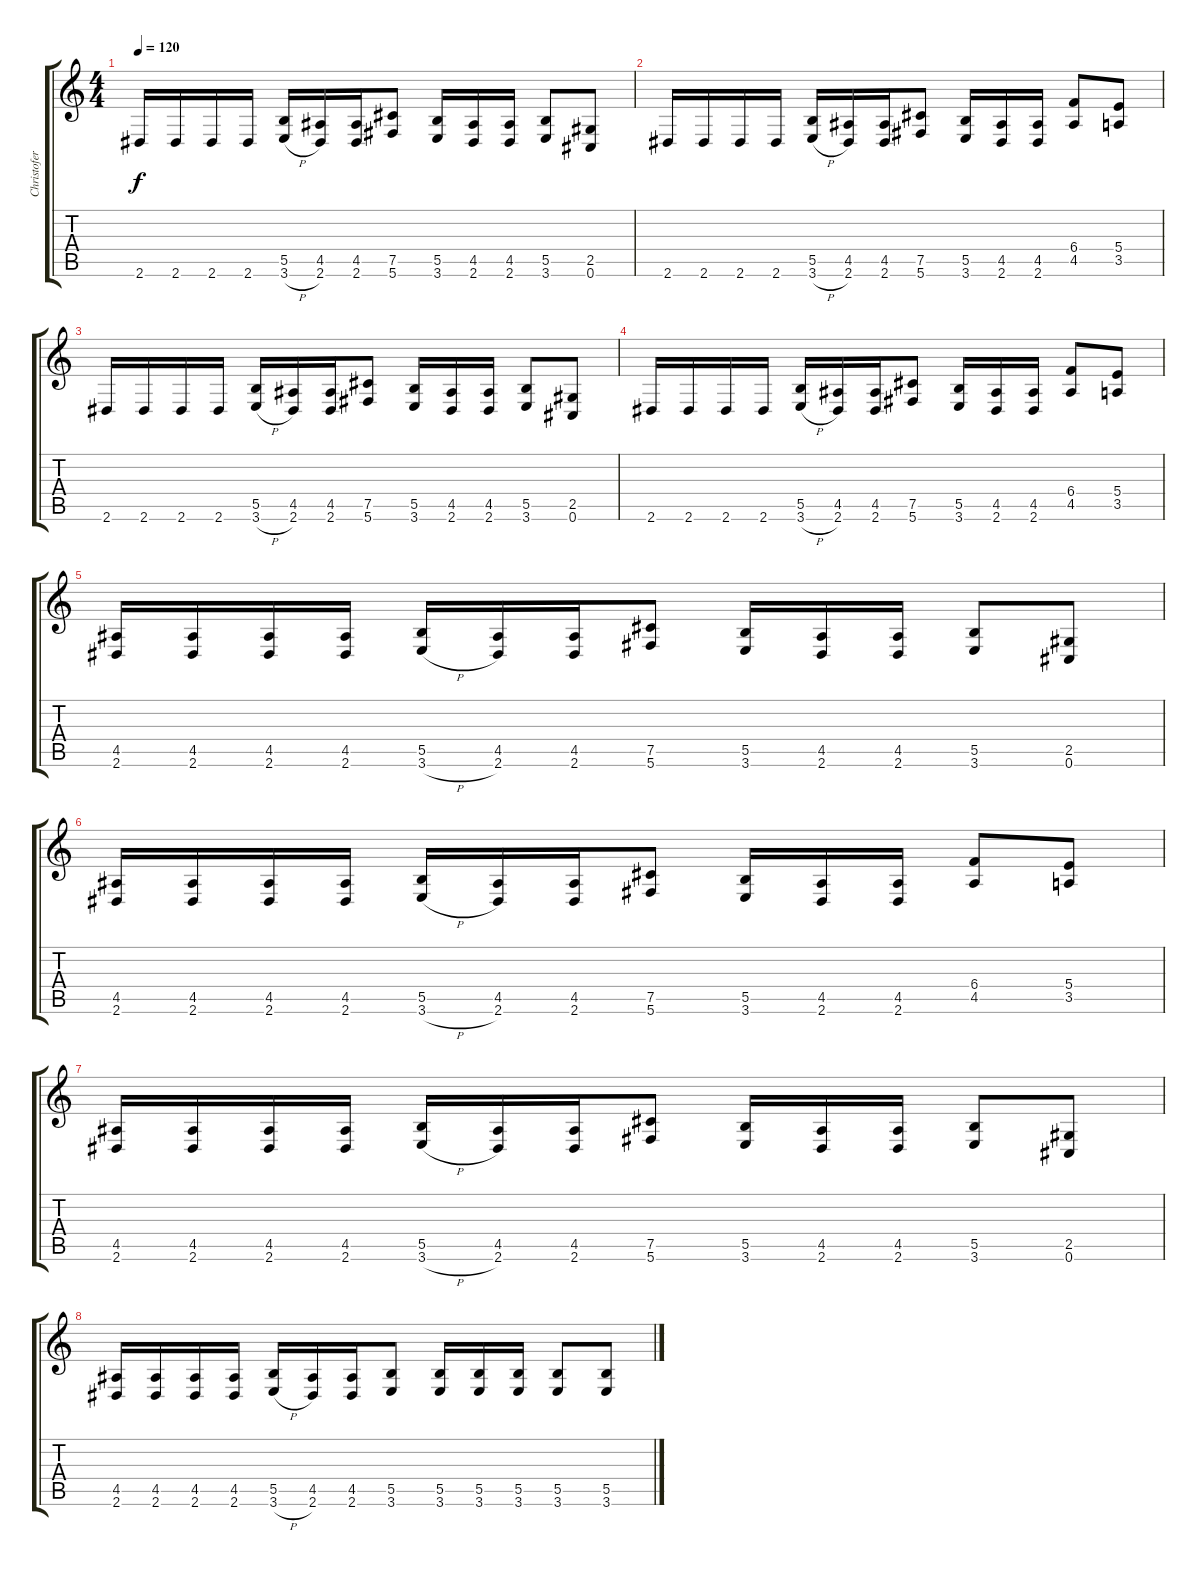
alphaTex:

\track ("Christofer Johnsson" "Christofer") {instrument distortionguitar}
\staff {score tabs}
\tuning (Db4 Ab3 E3 B2 Gb2 Db2) {hide}
\ts (4 4)
\tempo 120
\clef g2
\ks c
2.6.16{dy f} 2.6.16 2.6.16 2.6.16 (5.5 3.6{h}).16 (4.5 2.6).16 (4.5 2.6).16 (7.5 5.6).8 (5.5 3.6).16 (4.5 2.6).16 (4.5 2.6).16 (5.5 3.6).8 (2.5 0.6).8 |
2.6.16 2.6.16 2.6.16 2.6.16 (5.5 3.6{h}).16 (4.5 2.6).16 (4.5 2.6).16 (7.5 5.6).8 (5.5 3.6).16 (4.5 2.6).16 (4.5 2.6).16 (6.4 4.5).8 (5.4 3.5).8 |
2.6.16 2.6.16 2.6.16 2.6.16 (5.5 3.6{h}).16 (4.5 2.6).16 (4.5 2.6).16 (7.5 5.6).8 (5.5 3.6).16 (4.5 2.6).16 (4.5 2.6).16 (5.5 3.6).8 (2.5 0.6).8 |
2.6.16 2.6.16 2.6.16 2.6.16 (5.5 3.6{h}).16 (4.5 2.6).16 (4.5 2.6).16 (7.5 5.6).8 (5.5 3.6).16 (4.5 2.6).16 (4.5 2.6).16 (6.4 4.5).8 (5.4 3.5).8 |
(4.5 2.6).16 (4.5 2.6).16 (4.5 2.6).16 (4.5 2.6).16 (5.5 3.6{h}).16 (4.5 2.6).16 (4.5 2.6).16 (7.5 5.6).8 (5.5 3.6).16 (4.5 2.6).16 (4.5 2.6).16 (5.5 3.6).8 (2.5 0.6).8 |
(4.5 2.6).16 (4.5 2.6).16 (4.5 2.6).16 (4.5 2.6).16 (5.5 3.6{h}).16 (4.5 2.6).16 (4.5 2.6).16 (7.5 5.6).8 (5.5 3.6).16 (4.5 2.6).16 (4.5 2.6).16 (6.4 4.5).8 (5.4 3.5).8 |
(4.5 2.6).16 (4.5 2.6).16 (4.5 2.6).16 (4.5 2.6).16 (5.5 3.6{h}).16 (4.5 2.6).16 (4.5 2.6).16 (7.5 5.6).8 (5.5 3.6).16 (4.5 2.6).16 (4.5 2.6).16 (5.5 3.6).8 (2.5 0.6).8 |
(4.5 2.6).16 (4.5 2.6).16 (4.5 2.6).16 (4.5 2.6).16 (5.5 3.6{h}).16 (4.5 2.6).16 (4.5 2.6).16 (5.5 3.6).8 (5.5 3.6).16 (5.5 3.6).16 (5.5 3.6).16 (5.5 3.6).8 (5.5 3.6).8
